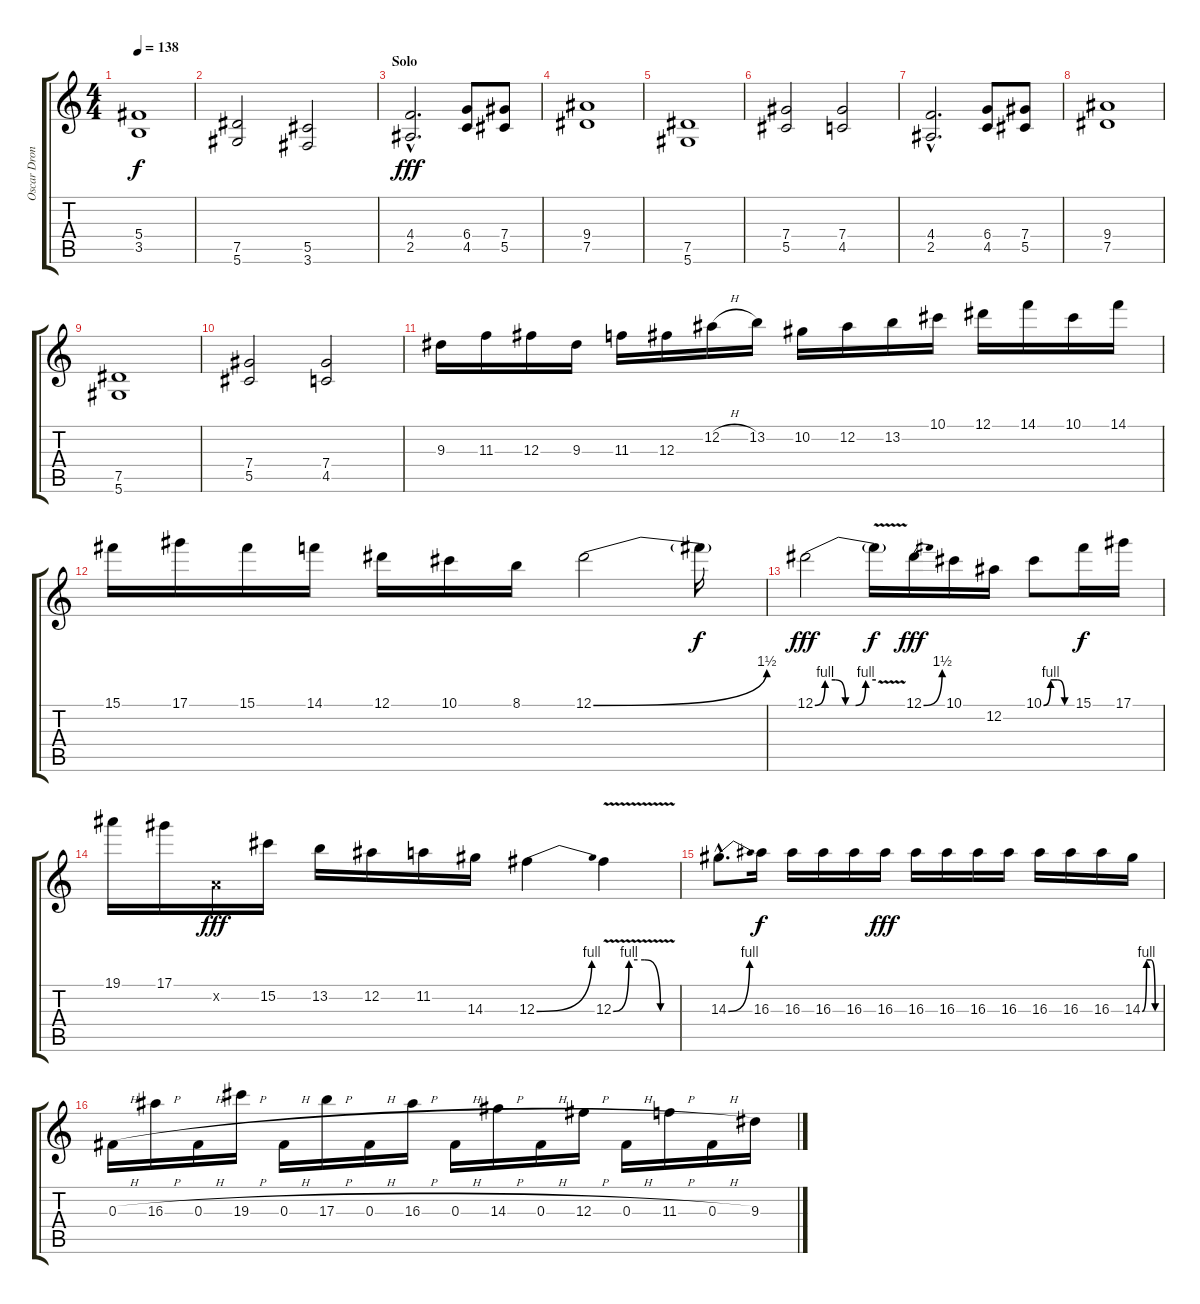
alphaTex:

\track ("Oscar Dronjak" "Oscar Dron") {instrument distortionguitar}
\staff {score tabs}
\tuning (Eb4 Bb3 Gb3 Db3 Ab2 Eb2) {hide}
\ts (4 4)
\tempo 138
\clef g2
\ks c
(5.4 3.5).1{dy f} |
(7.5 5.6).2 (5.5 3.6).2 |
\section ("" "Solo")
(4.4{hac} 2.5{hac}).2{d dy fff} (6.4 4.5).8 (7.4 5.5).8 |
(9.4 7.5).1 |
(7.5 5.6).1 |
(7.4 5.5).2 (7.4 4.5).2 |
(4.4{hac} 2.5{hac}).2{d} (6.4 4.5).8 (7.4 5.5).8 |
(9.4 7.5).1 |
(7.5 5.6).1 |
(7.4 5.5).2 (7.4 4.5).2 |
9.3.16{balance 8} 11.3.16 12.3.16 9.3.16 11.3.16 12.3.16 12.2{h}.16 13.2.16 10.2.16 12.2.16 13.2.16 10.1.16 12.1.16 14.1.16 10.1.16 14.1.16 |
15.1.16 17.1.16 15.1.16 14.1.16 12.1.16 10.1.16 8.1.16 12.1{be (bend 0 0 60 6)}.2 12.1{t}.16{dy f} |
12.1{be (custom 0 0 10 4 20 4 30 0 40 0 50 4 60 4)}.2{dy fff} 12.1{v t}.16{dy f} 12.1{be (bend 0 0 60 6)}.16{dy fff} 10.1.16 12.2.16 10.1{be (custom 0 0 15 4 30 4 45 0 60 0)}.8 15.1.16{dy f} 17.1.16 |
19.1.16 17.1.16 -1.2{x}.16{dy fff} 15.2.16 13.2.16 12.2.16 11.2.16 14.3.16 12.3{be (bend 0 0 60 4)}.4 12.3{be (custom 0 0 15 4 30 4 45 0 60 0) v}.4 |
14.3{be (bend 0 0 60 4) hac}.8{d} 16.3.16{dy f} 16.3.16 16.3.16 16.3.16 16.3.16{dy fff} 16.3.16 16.3.16 16.3.16 16.3.16 16.3.16 16.3.16 16.3.16 14.3{be (custom 0 0 15 4 30 4 45 0 60 0)}.16 |
0.3{h}.16 16.3{h}.16 0.3{h}.16 19.3{h}.16 0.3{h}.16 17.3{h}.16 0.3{h}.16 16.3{h}.16 0.3{h}.16 14.3{h}.16 0.3{h}.16 12.3{h}.16 0.3{h}.16 11.3{h}.16 0.3{h}.16 9.3.16
